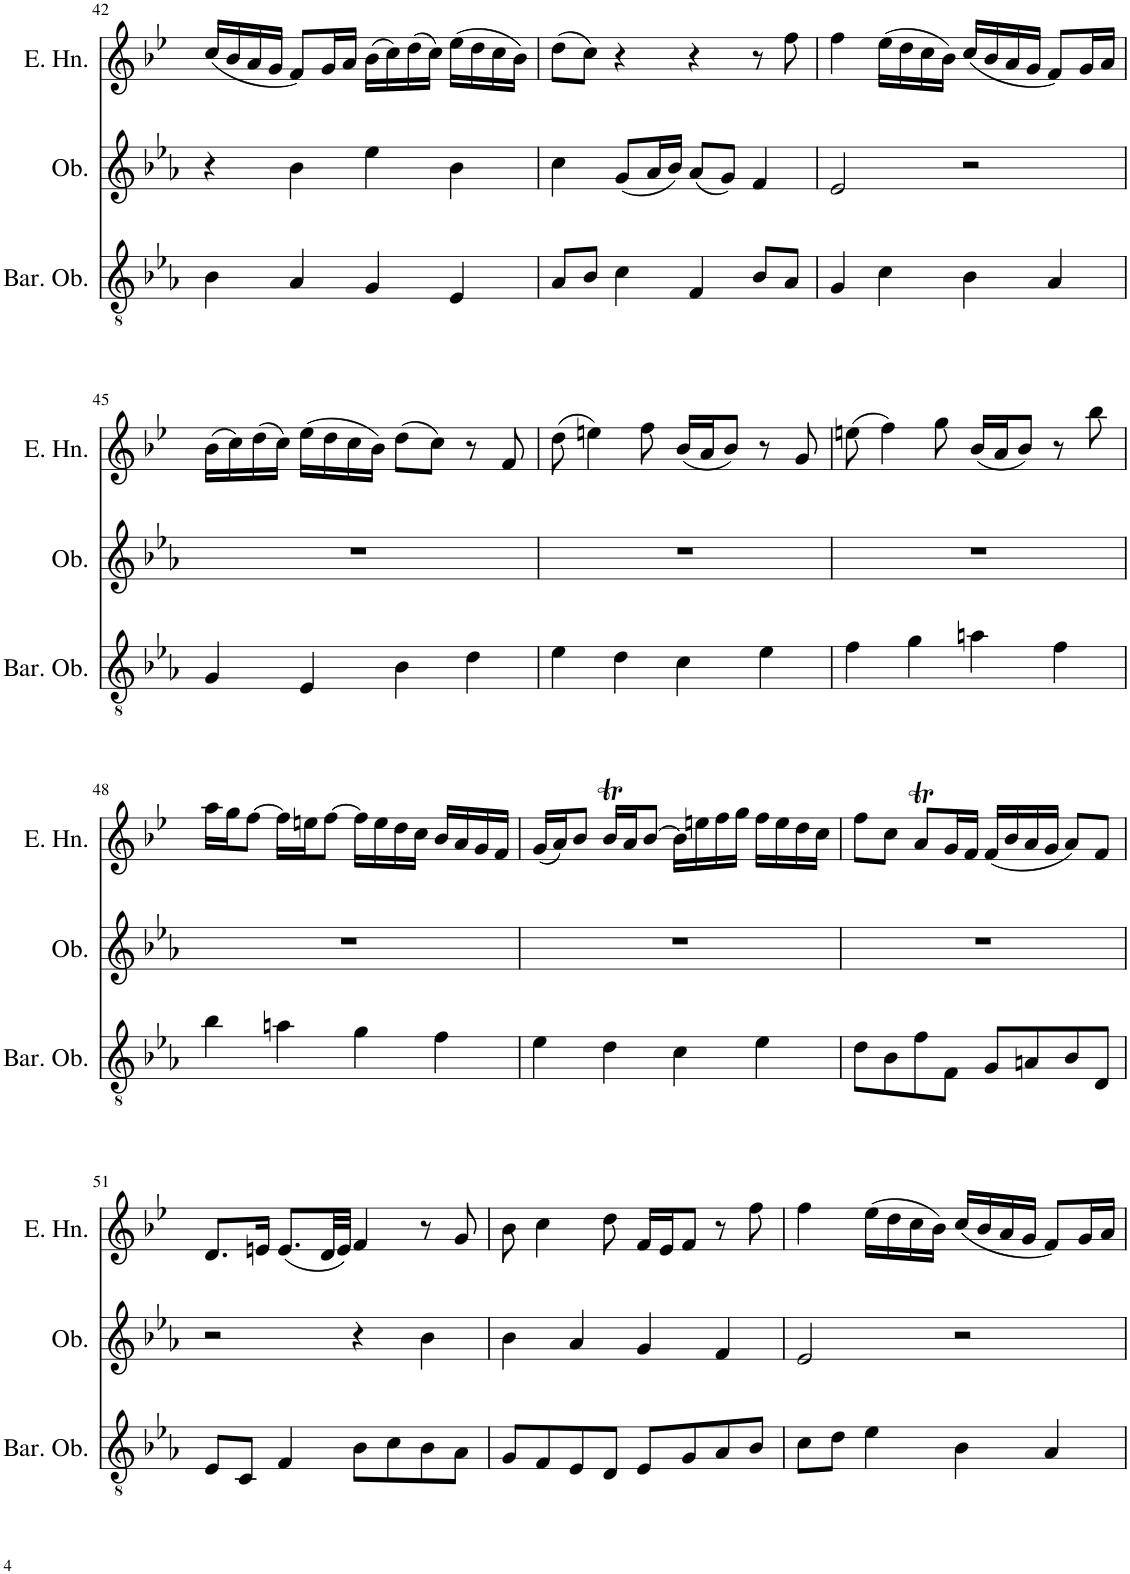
**kern	**kern	**kern
*part3	*part2	*part1
*staff3	*staff2	*staff1
*I"Baritone Oboe	*I"Oboe	*I"English Horn
*I'Bar. Ob.	*I'Ob.	*I'E. Hn.
!!LO:PB:g=z
*clefGv2	*clefG2	*clefG2
*	*	*Trd4c7
*k[b-e-a-]	*k[b-e-a-]	*k[b-e-]
*M4/4	*M4/4	*M4/4
*met(c)	*met(c)	*met(c)
=42	=42	=42
4B-\	4r	(16cc/LL
.	.	16b-/
.	.	16a/
.	.	16g/JJ
4A-/	4b-\	8f/L)
.	.	16g/L
.	.	16a/JJ
4G/	4ee-\	(16b-\LL
.	.	16cc\)
.	.	(16dd\
.	.	16cc\JJ)
4E-/	4b-\	(16ee-\LL
.	.	16dd\
.	.	16cc\
.	.	16b-\JJ)
=43	=43	=43
8A-/L	4cc\	(8dd\L
8B-/J	.	8cc\J)
4c\	(8g/L	4r
.	16a-/L	.
.	16b-/JJ)	.
4F/	(8a-/L	4r
.	8g/J)	.
8B-/L	4f/	8r
8A-/J	.	8ff\
=44	=44	=44
4G/	2e-/	4ff\
4c\	.	(16ee-\LL
.	.	16dd\
.	.	16cc\
.	.	16b-\JJ)
4B-\	2r	(16cc/LL
.	.	16b-/
.	.	16a/
.	.	16g/JJ
4A-/	.	8f/L)
.	.	16g/L
.	.	16a/JJ
!!LO:LB:g=z
=45	=45	=45
4G/	1r	(16b-\LL
.	.	16cc\)
.	.	(16dd\
.	.	16cc\JJ)
4E-/	.	(16ee-\LL
.	.	16dd\
.	.	16cc\
.	.	16b-\JJ)
4B-\	.	(8dd\L
.	.	8cc\J)
4d\	.	8r
.	.	8f/
=46	=46	=46
4e-\	1r	(8dd\
.	.	4een\)
4d\	.	.
.	.	8ff\
4c\	.	(16b-/LL
.	.	16a/J
.	.	8b-/J)
4e-\	.	8r
.	.	8g/
=47	=47	=47
4f\	1r	(8een\
.	.	4ff\)
4g\	.	.
.	.	8gg\
4an\	.	(16b-/LL
.	.	16a/J
.	.	8b-/J)
4f\	.	8r
.	.	8bb-\
!!LO:LB:g=z
=48	=48	=48
4b-\	1r	16aa\LL
.	.	16gg\J
.	.	[8ff\J
4an\	.	16ff\LL]
.	.	16een\J
.	.	[8ff\J
4g\	.	16ff\LL]
.	.	16ee\
.	.	16dd\
.	.	16cc\JJ
4f\	.	16b-/LL
.	.	16a/
.	.	16g/
.	.	16f/JJ
=49	=49	=49
4e-\	1r	(16g/LL
.	.	16a/J)
.	.	8b-/J
4d\	.	16b-T/LL
.	.	16a/J
.	.	[8b-/J
4c\	.	16b-\LL]
.	.	16een\
.	.	16ff\
.	.	16gg\JJ
4e-\	.	16ff\LL
.	.	16ee\
.	.	16dd\
.	.	16cc\JJ
=50	=50	=50
8d\L	1r	8ff\L
8B-\	.	8cc\J
8f\	.	8at/L
8F\J	.	16g/L
.	.	16f/JJ
8G/L	.	(16f/LL
.	.	16b-/
8An/	.	16a/
.	.	16g/JJ
8B-/	.	8a/L)
8D/J	.	8f/J
!!LO:LB:g=z
=51	=51	=51
8E-/L	2r	8.d/L
8C/J	.	.
.	.	16en/Jk
4F/	.	(8.e/L
.	.	32d/LL
.	.	32e/JJJ)
8B-\L	4r	4f/
8c\	.	.
8B-\	4b-\	8r
8A-\J	.	8g/
=52	=52	=52
8G/L	4b-\	8b-\
8F/	.	4cc\
8E-/	4a-/	.
8D/J	.	8dd\
8E-/L	4g/	16f/LL
.	.	16e-/J
8G/	.	8f/J
8A-/	4f/	8r
8B-/J	.	8ff\
=53	=53	=53
8c\L	2e-/	4ff\
8d\J	.	.
4e-\	.	(16ee-\LL
.	.	16dd\
.	.	16cc\
.	.	16b-\JJ)
4B-\	2r	(16cc/LL
.	.	16b-/
.	.	16a/
.	.	16g/JJ
4A-/	.	8f/L)
.	.	16g/L
.	.	16a/JJ
=	=	=
*-	*-	*-
